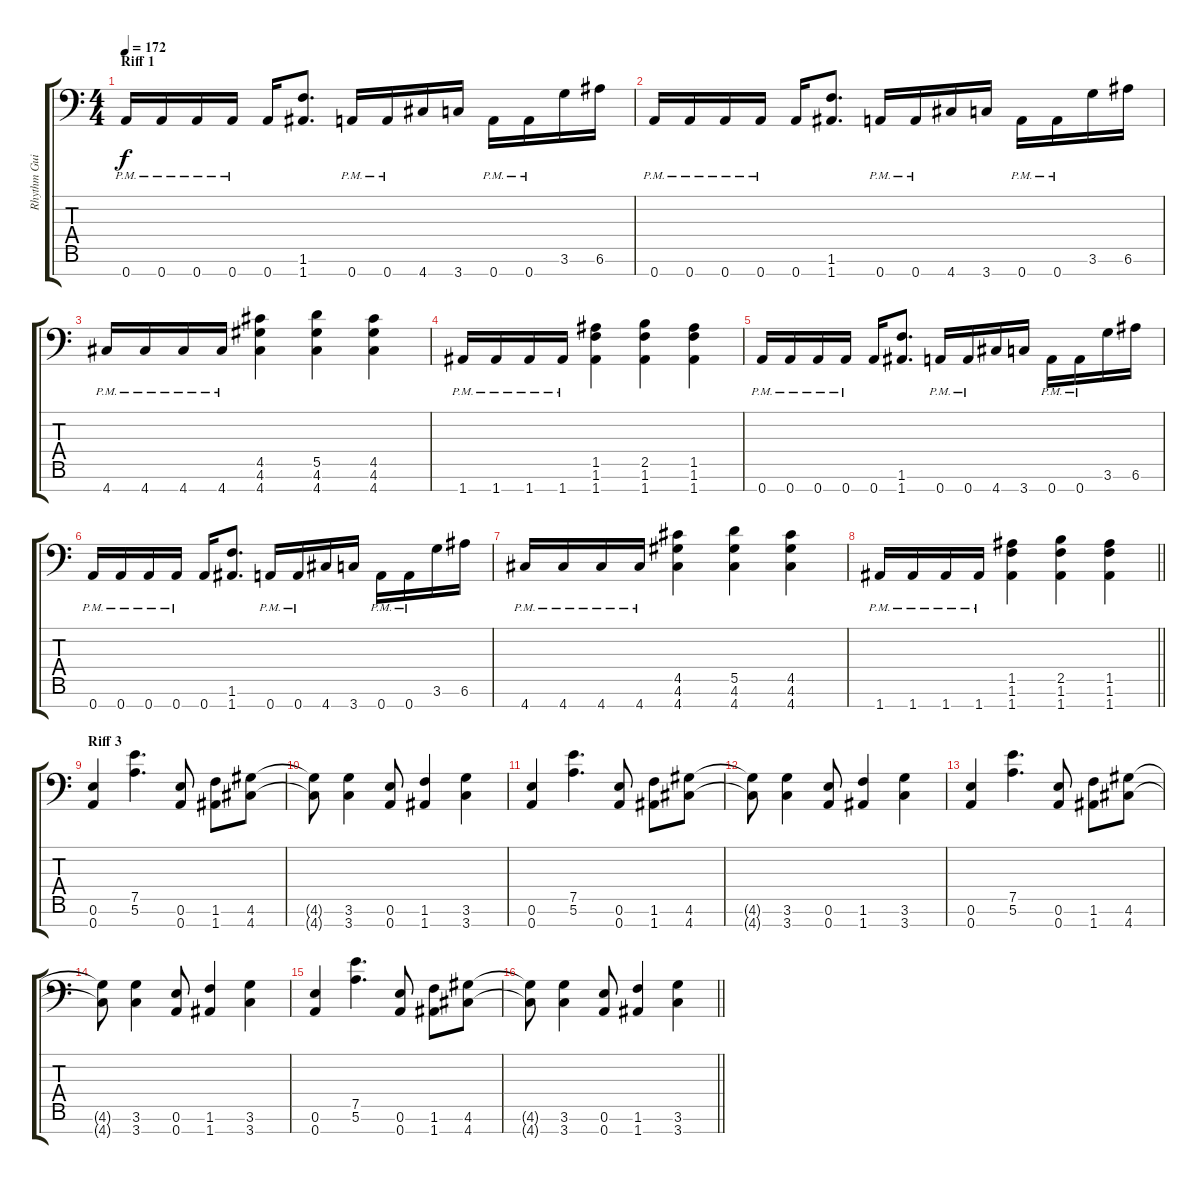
\track ("Rhythm Guitar 1" "Rhythm Gui") {instrument distortionguitar}
\staff {score tabs}
\tuning (E4 B3 G3 D3 A2 E2 A1) {hide}
\ts (4 4)
\section ("" "Riff 1")
\tempo 172
\clef f4
\ks c
0.7{pm}.16{dy f} 0.7{pm}.16 0.7{pm}.16 0.7{pm}.16 0.7.16 (1.6 1.7).8{d} 0.7{pm}.16 0.7{pm}.16 4.7.16 3.7.16 0.7{pm}.16 0.7{pm}.16 3.6.16 6.6.16 |
0.7{pm}.16 0.7{pm}.16 0.7{pm}.16 0.7{pm}.16 0.7.16 (1.6 1.7).8{d} 0.7{pm}.16 0.7{pm}.16 4.7.16 3.7.16 0.7{pm}.16 0.7{pm}.16 3.6.16 6.6.16 |
4.7{pm}.16 4.7{pm}.16 4.7{pm}.16 4.7{pm}.16 (4.5 4.6 4.7).4 (5.5 4.6 4.7).4 (4.5 4.6 4.7).4 |
1.7{pm}.16 1.7{pm}.16 1.7{pm}.16 1.7{pm}.16 (1.5 1.6 1.7).4 (2.5 1.6 1.7).4 (1.5 1.6 1.7).4 |
0.7{pm}.16 0.7{pm}.16 0.7{pm}.16 0.7{pm}.16 0.7.16 (1.6 1.7).8{d} 0.7{pm}.16 0.7{pm}.16 4.7.16 3.7.16 0.7{pm}.16 0.7{pm}.16 3.6.16 6.6.16 |
0.7{pm}.16 0.7{pm}.16 0.7{pm}.16 0.7{pm}.16 0.7.16 (1.6 1.7).8{d} 0.7{pm}.16 0.7{pm}.16 4.7.16 3.7.16 0.7{pm}.16 0.7{pm}.16 3.6.16 6.6.16 |
4.7{pm}.16 4.7{pm}.16 4.7{pm}.16 4.7{pm}.16 (4.5 4.6 4.7).4 (5.5 4.6 4.7).4 (4.5 4.6 4.7).4 |
\barLineRight lightlight
1.7{pm}.16 1.7{pm}.16 1.7{pm}.16 1.7{pm}.16 (1.5 1.6 1.7).4 (2.5 1.6 1.7).4 (1.5 1.6 1.7).4 |
\section ("" "Riff 3")
(0.6 0.7).4 (7.5 5.6).4{d} (0.6 0.7).8 (1.6 1.7).8 (4.6 4.7).8 |
(4.6{t} 4.7{t}).8 (3.6 3.7).4 (0.6 0.7).8 (1.6 1.7).4 (3.6 3.7).4 |
(0.6 0.7).4 (7.5 5.6).4{d} (0.6 0.7).8 (1.6 1.7).8 (4.6 4.7).8 |
(4.6{t} 4.7{t}).8 (3.6 3.7).4 (0.6 0.7).8 (1.6 1.7).4 (3.6 3.7).4 |
(0.6 0.7).4 (7.5 5.6).4{d} (0.6 0.7).8 (1.6 1.7).8 (4.6 4.7).8 |
(4.6{t} 4.7{t}).8 (3.6 3.7).4 (0.6 0.7).8 (1.6 1.7).4 (3.6 3.7).4 |
(0.6 0.7).4 (7.5 5.6).4{d} (0.6 0.7).8 (1.6 1.7).8 (4.6 4.7).8 |
\barLineRight lightlight
(4.6{t} 4.7{t}).8 (3.6 3.7).4 (0.6 0.7).8 (1.6 1.7).4 (3.6 3.7).4
